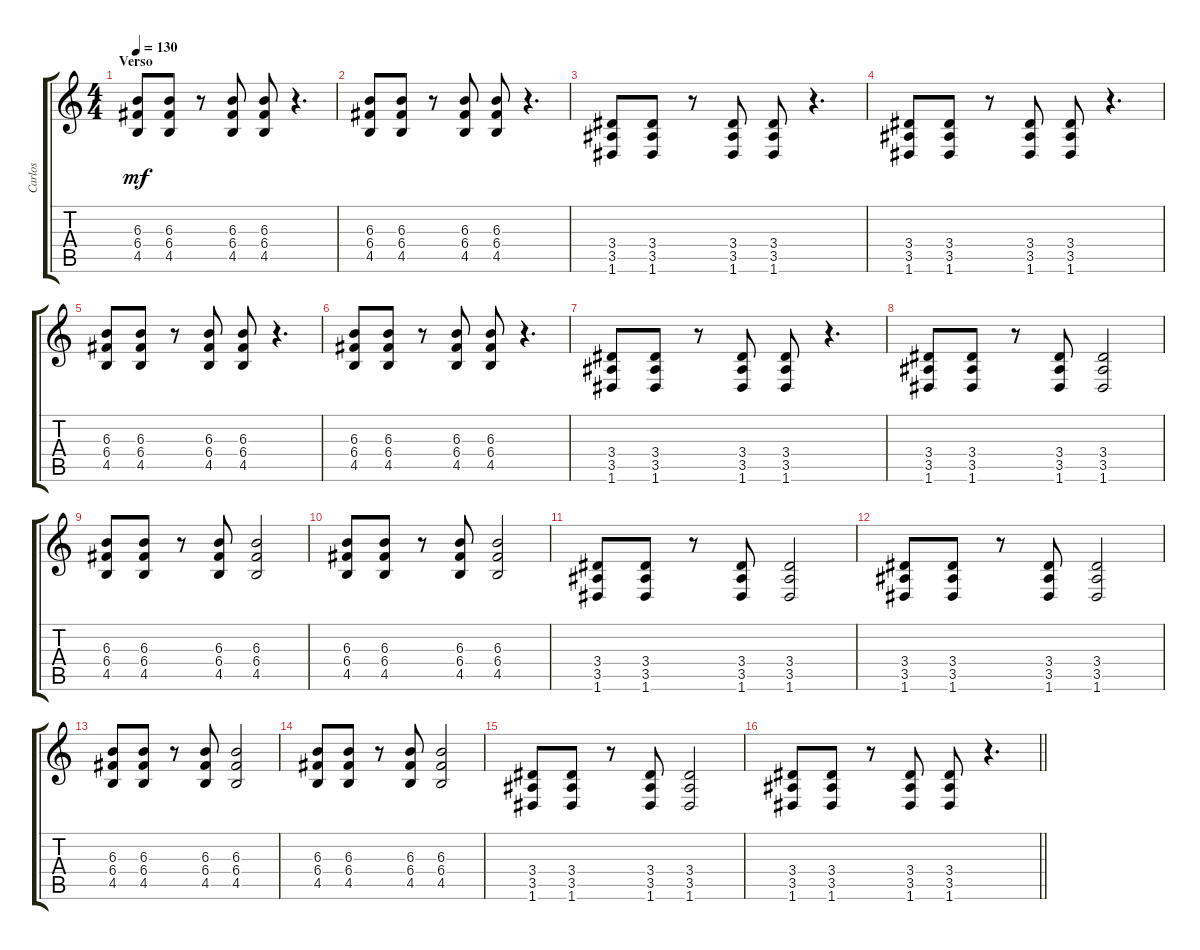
\track ("Carlos" "Carlos") {instrument distortionguitar}
\staff {score tabs}
\tuning (D4 A3 F3 C3 G2 D2) {hide}
\ts (4 4)
\section ("" "Verso")
\tempo 130
\clef g2
\ks c
(6.3 6.4 4.5).8{dy mf} (6.3 6.4 4.5).8 r.8 (6.3 6.4 4.5).8 (6.3 6.4 4.5).8 r.4{d} |
(6.3 6.4 4.5).8 (6.3 6.4 4.5).8 r.8 (6.3 6.4 4.5).8 (6.3 6.4 4.5).8 r.4{d} |
(3.4 3.5 1.6).8 (3.4 3.5 1.6).8 r.8 (3.4 3.5 1.6).8 (3.4 3.5 1.6).8 r.4{d} |
(3.4 3.5 1.6).8 (3.4 3.5 1.6).8 r.8 (3.4 3.5 1.6).8 (3.4 3.5 1.6).8 r.4{d} |
(6.3 6.4 4.5).8 (6.3 6.4 4.5).8 r.8 (6.3 6.4 4.5).8 (6.3 6.4 4.5).8 r.4{d} |
(6.3 6.4 4.5).8 (6.3 6.4 4.5).8 r.8 (6.3 6.4 4.5).8 (6.3 6.4 4.5).8 r.4{d} |
(3.4 3.5 1.6).8 (3.4 3.5 1.6).8 r.8 (3.4 3.5 1.6).8 (3.4 3.5 1.6).8 r.4{d} |
(3.4 3.5 1.6).8 (3.4 3.5 1.6).8 r.8 (3.4 3.5 1.6).8 (3.4 3.5 1.6).2 |
(6.3 6.4 4.5).8 (6.3 6.4 4.5).8 r.8 (6.3 6.4 4.5).8 (6.3 6.4 4.5).2 |
(6.3 6.4 4.5).8 (6.3 6.4 4.5).8 r.8 (6.3 6.4 4.5).8 (6.3 6.4 4.5).2 |
(3.4 3.5 1.6).8 (3.4 3.5 1.6).8 r.8 (3.4 3.5 1.6).8 (3.4 3.5 1.6).2 |
(3.4 3.5 1.6).8 (3.4 3.5 1.6).8 r.8 (3.4 3.5 1.6).8 (3.4 3.5 1.6).2 |
(6.3 6.4 4.5).8 (6.3 6.4 4.5).8 r.8 (6.3 6.4 4.5).8 (6.3 6.4 4.5).2 |
(6.3 6.4 4.5).8 (6.3 6.4 4.5).8 r.8 (6.3 6.4 4.5).8 (6.3 6.4 4.5).2 |
(3.4 3.5 1.6).8 (3.4 3.5 1.6).8 r.8 (3.4 3.5 1.6).8 (3.4 3.5 1.6).2 |
\barLineRight lightlight
(3.4 3.5 1.6).8 (3.4 3.5 1.6).8 r.8 (3.4 3.5 1.6).8 (3.4 3.5 1.6).8 r.4{d}
